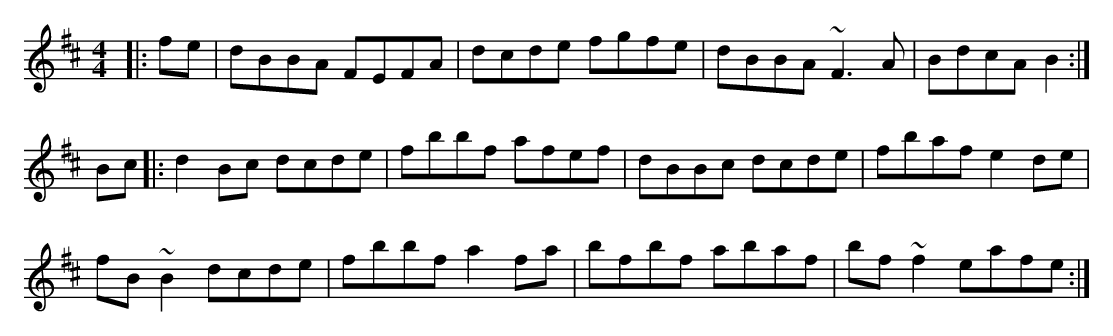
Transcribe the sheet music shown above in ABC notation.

X:1
M:4/4
K:Bmin
|:fe|dBBA FEFA|dcde fgfe|dBBA ~F3 A|BdcA B2:|
Bc|:d2 Bc dcde|fbbf afef|dBBc dcde|fbaf e2 de|
fB~B2 dcde|fbbf a2 fa|bfbf abaf|bf~f2 eafe:|
